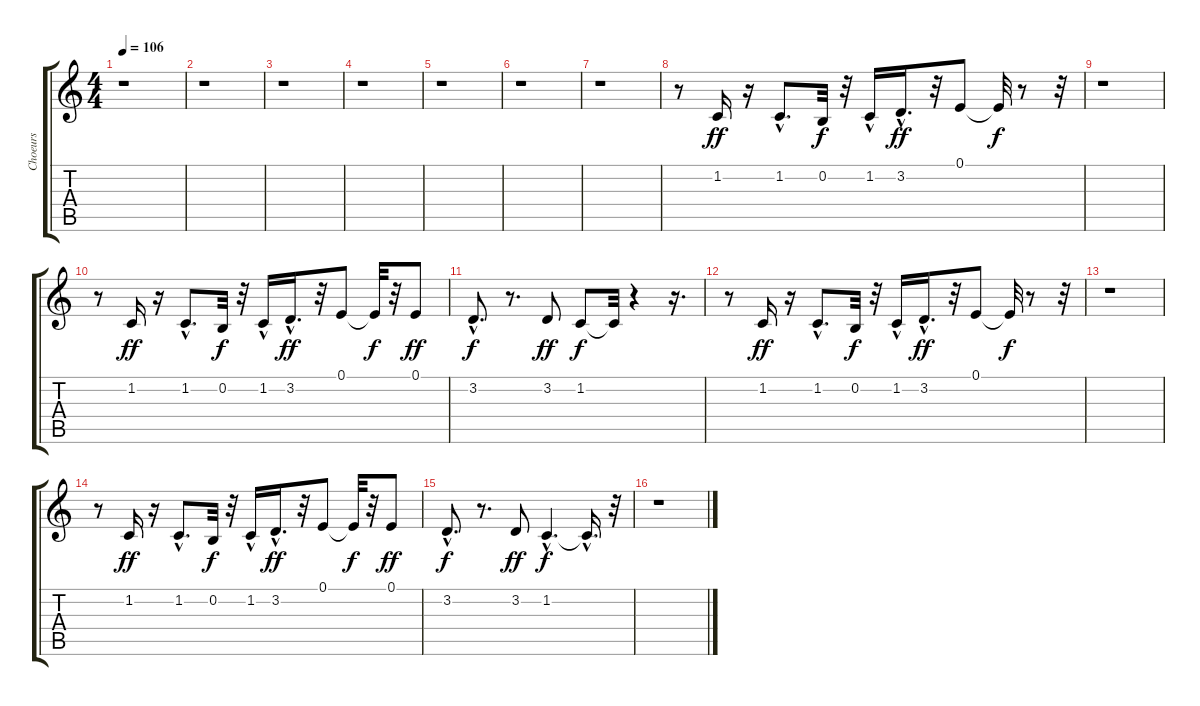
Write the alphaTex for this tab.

\track ("Choeurs" "Choeurs") {instrument choiraahs}
\staff {score tabs}
\tuning (E4 B3 G3 D3 A2 E2) {hide}
\ts (4 4)
\tempo 106
\clef g2
\ks c
r.1{dy f} |
r.1 |
r.1 |
r.1 |
r.1 |
r.1 |
r.1 |
r.8 1.2.16{dy ff} r.16 1.2{hac}.8{d} 0.2.32{dy f} r.32 1.2{hac}.16 3.2{hac}.16{d dy ff} r.32 0.1.8 0.1{t}.32{dy f} r.8 r.32 |
r.1 |
r.8 1.2.16{dy ff} r.16 1.2{hac}.8{d} 0.2.32{dy f} r.32 1.2{hac}.16 3.2{hac}.16{d dy ff} r.32 0.1.8 0.1{t}.32{dy f} r.32 0.1.8{dy ff} |
3.2{hac}.8{d dy f} r.8{d} 3.2.8{dy ff} 1.2.8{dy f} 1.2{t}.32 r.4 r.16{d} |
r.8 1.2.16{dy ff} r.16 1.2{hac}.8{d} 0.2.32{dy f} r.32 1.2{hac}.16 3.2{hac}.16{d dy ff} r.32 0.1.8 0.1{t}.32{dy f} r.8 r.32 |
r.1 |
r.8 1.2.16{dy ff} r.16 1.2{hac}.8{d} 0.2.32{dy f} r.32 1.2{hac}.16 3.2{hac}.16{d dy ff} r.32 0.1.8 0.1{t}.32{dy f} r.32 0.1.8{dy ff} |
3.2{hac}.8{d dy f} r.8{d} 3.2.8{dy ff} 1.2{hac}.4{d dy f} 1.2{hac t}.16{d} r.32 |
r.1
